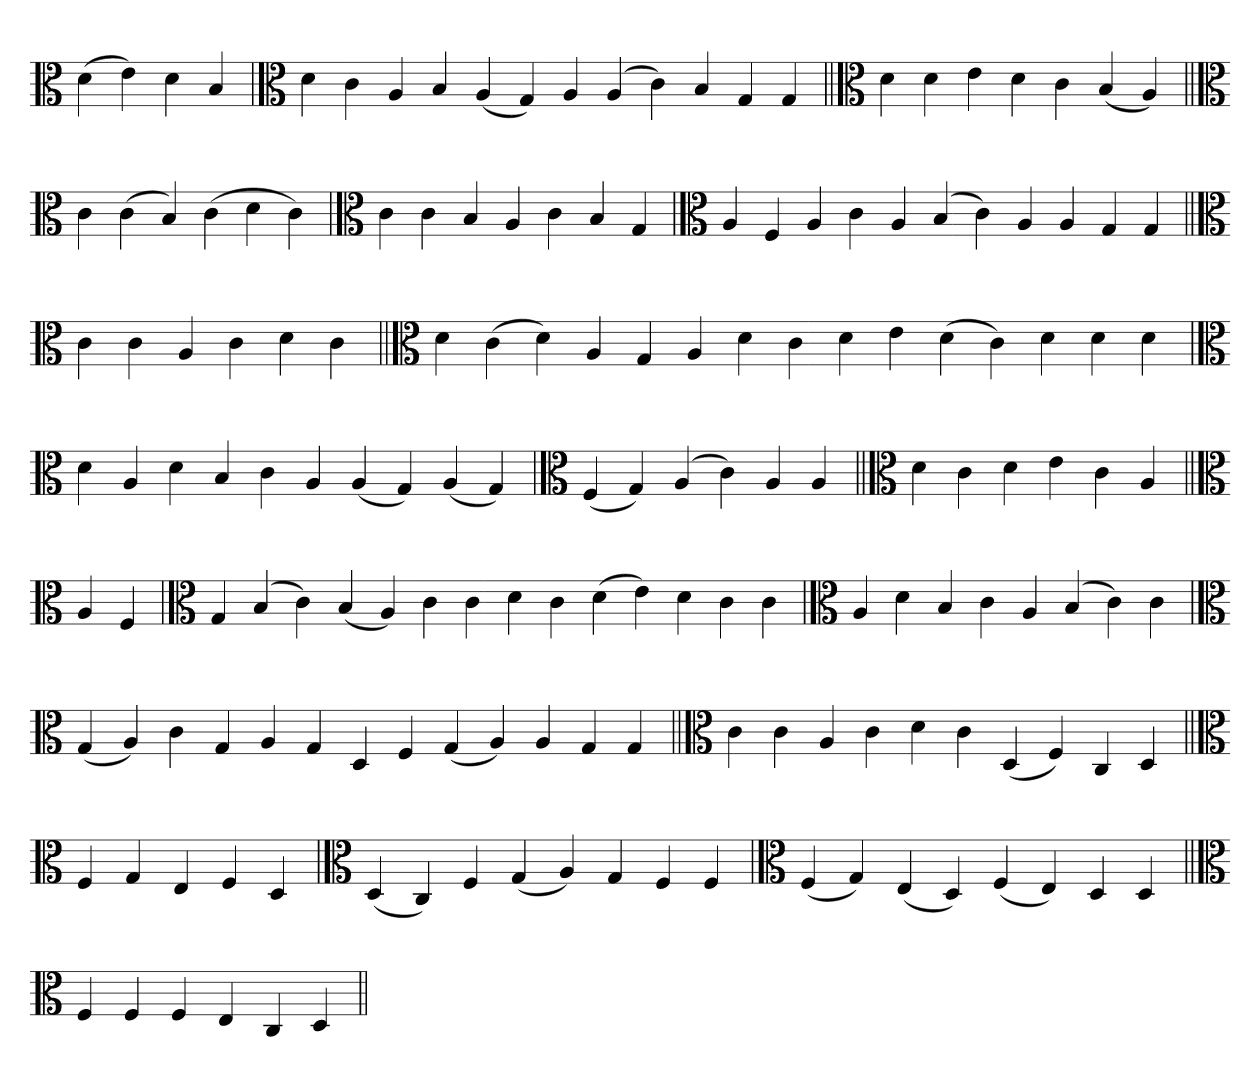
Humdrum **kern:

**kern
*part1
*staff1
*clefC3
=
(4d
4e)
4d
4B
=
*clefC3
4d
4c
4A
4B
(4A
4G)
4A
(4A
4c)
4B
4G
4G
=||
*clefC3
4d
4d
4e
4d
4c
(4B
4A)
=||
*clefC3
4c
(4c
4B)
(4c
4d
4c)
=`
*clefC3
4c
4c
4B
4A
4c
4B
4G
='
*clefC3
4A
4F
4A
4c
4A
(4B
4c)
4A
4A
4G
4G
=||
*clefC3
4c
4c
4A
4c
4d
4c
=||
*clefC3
4d
(4c
4d)
4A
4G
4A
4d
4c
4d
4e
(4d
4c)
4d
4d
4d
='
*clefC3
4d
4A
4d
4B
4c
4A
(4A
4G)
(4A
4G)
=`
*clefC3
(4F
4G)
(4A
4c)
4A
4A
=||
*clefC3
4d
4c
4d
4e
4c
4A
=||
*clefC3
4A
4F
=`
*clefC3
4G
(4B
4c)
(4B
4A)
4c
4c
4d
4c
(4d
4e)
4d
4c
4c
='
*clefC3
4A
4d
4B
4c
4A
(4B
4c)
4c
=`
*clefC3
(4G
4A)
4c
4G
4A
4G
4D
4F
(4G
4A)
4A
4G
4G
=||
*clefC3
4c
4c
4A
4c
4d
4c
(4D
4F)
4C
4D
=||
*clefC3
4F
4G
4E
4F
4D
='
*clefC3
(4D
4C)
4F
(4G
4A)
4G
4F
4F
=`
*clefC3
(4F
4G)
(4E
4D)
(4F
4E)
4D
4D
=||
*clefC3
4F
4F
4F
4E
4C
4D
=||
*-
